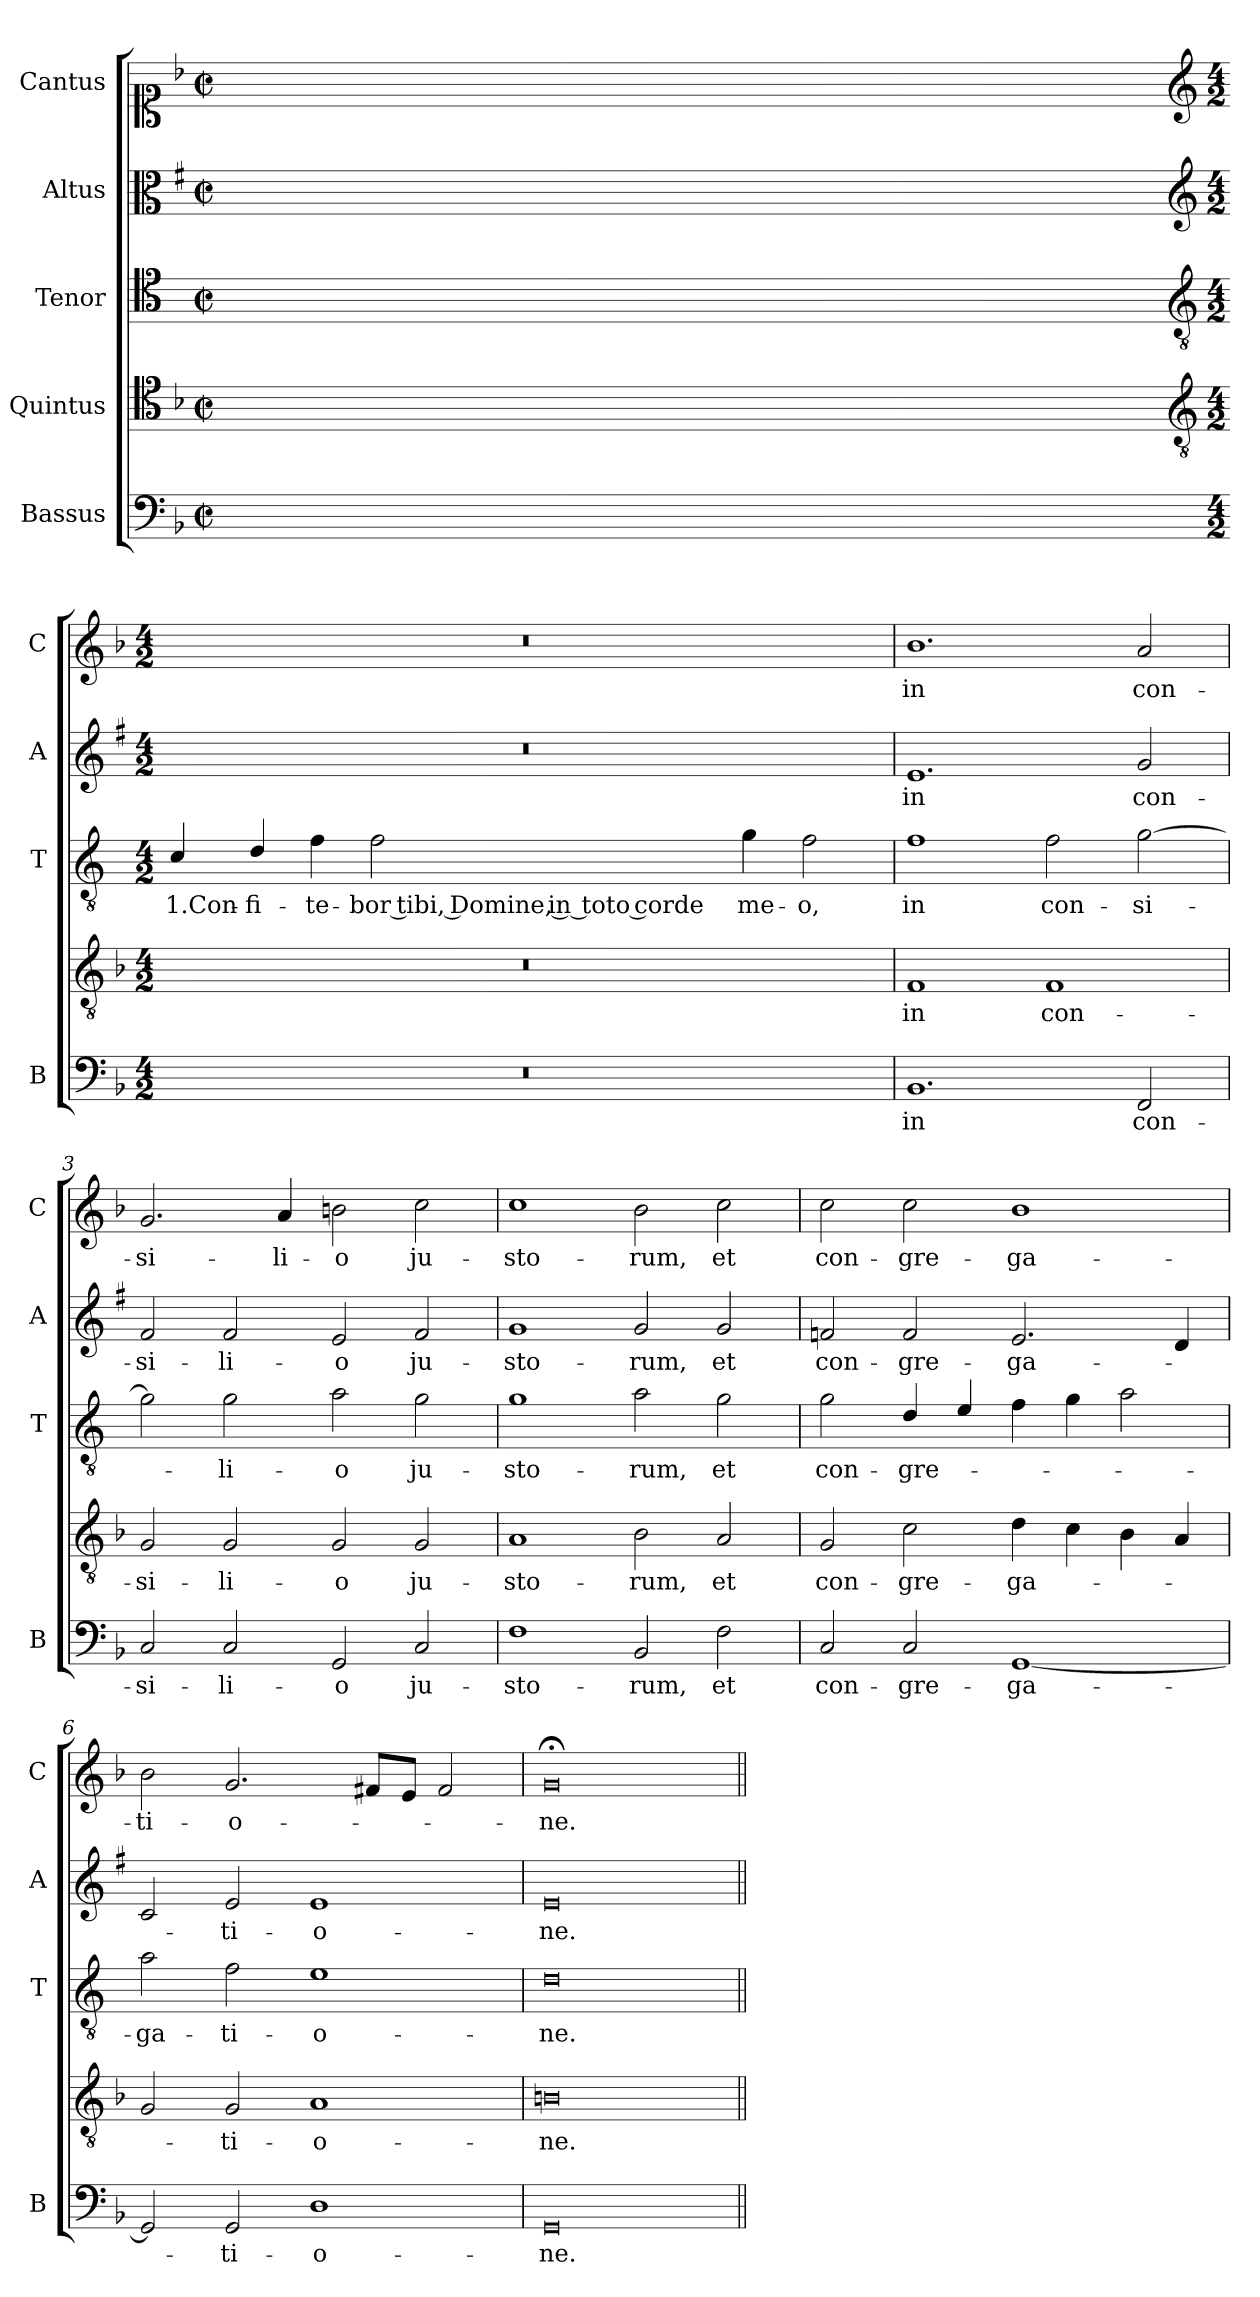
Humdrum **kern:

**kern	**text	**kern	**text	**kern	**text	**kern	**text	**kern	**text
*part5	*part5	*part4	*part4	*part3	*part3	*part2	*part2	*part1	*part1
*staff5	*staff5	*staff4	*staff4	*staff3	*staff3	*staff2	*staff2	*staff1	*staff1
*I"Bassus	*	*I"Quintus	*	*I"Tenor	*	*I"Altus	*	*I"Cantus	*
*I'B	*	*	*	*I'T	*	*I'A	*	*I'C	*
*clefF4	*	*clefC4	*	*clefC4	*	*clefC3	*	*clefC1	*
*	*	*	*	*ITrd4c7	*	*ITrd1c2	*	*	*
*k[b-]	*	*k[b-]	*	*k[b-]	*	*k[b-]	*	*k[b-]	*
*F:	*	*F:	*	*F:	*	*F:	*	*F:	*
*M2/2	*	*M2/2	*	*M2/2	*	*M2/2	*	*M2/2	*
*met(c|)	*	*met(c|)	*	*met(c|)	*	*met(c|)	*	*met(c|)	*
=	=	=	=	=	=	=	=	=	=
1ryy	.	1ryy	.	1ryy	.	1ryy	.	1ryy	.
=1X-	=1X-	=1X-	=1X-	=1X-	=1X-	=1X-	=1X-	=1X-	=1X-
4ryy	.	4ryy	.	4ryy	.	4ryy	.	4ryy	.
4ryy	.	4ryy	.	4ryy	.	4ryy	.	4ryy	.
4ryy	.	4ryy	.	4ryy	.	4ryy	.	4ryy	.
4ryy	.	4ryy	.	4ryy	.	4ryy	.	4ryy	.
=1-	=1-	=1-	=1-	=1-	=1-	=1-	=1-	=1-	=1-
*	*	*clefGv2	*	*clefGv2	*	*clefG2	*	*clefG2	*
*M4/2	*	*M4/2	*	*M4/2	*	*M4/2	*	*M4/2	*
!	!	!	!	!	!LO:LY:b	!	!	!	!
0r	.	0r	.	4F/	1.Con-	0r	.	0r	.
!	!	!	!	!	!LO:LY:b	!	!	!	!
.	.	.	.	4G/	-fi-	.	.	.	.
!	!	!	!	!	!LO:LY:b	!	!	!	!
.	.	.	.	4B-\	-te-	.	.	.	.
!	!	!	!	!	!LO:LY:b	!	!	!	!
.	.	.	.	2B-\	-bor tibi, Domine, in toto corde	.	.	.	.
!	!	!	!	!	!LO:LY:b	!	!	!	!
.	.	.	.	4c\	me-	.	.	.	.
!	!	!	!	!	!LO:LY:b	!	!	!	!
.	.	.	.	2B-\	-o,	.	.	.	.
=2	=2	=2	=2	=2	=2	=2	=2	=2	=2
!	!LO:LY:b	!	!LO:LY:b	!	!LO:LY:b	!	!LO:LY:b	!	!LO:LY:b
1.BB-	in	1F	in	1B-	in	1.d	in	1.b-	in
!	!	!	!LO:LY:b	!	!LO:LY:b	!	!	!	!
.	.	1F	con-	2B-\	con-	.	.	.	.
!	!LO:LY:b	!	!	!	!LO:LY:b	!	!LO:LY:b	!	!LO:LY:b
2FF/	con-	.	.	[2c\	-si-	2f/	con-	2a/	con-
!!LO:LB:g=z
=3	=3	=3	=3	=3	=3	=3	=3	=3	=3
!	!LO:LY:b	!	!LO:LY:b	!	!	!	!LO:LY:b	!	!LO:LY:b
2C/	-si-	2G/	-si-	2c\]	.	2e/	-si-	2.g/	-si-
!	!LO:LY:b	!	!LO:LY:b	!	!LO:LY:b	!	!LO:LY:b	!	!
2C/	-li-	2G/	-li-	2c\	-li-	2e/	-li-	.	.
!	!	!	!	!	!	!	!	!	!LO:LY:b
.	.	.	.	.	.	.	.	4a/	-li-
!	!LO:LY:b	!	!LO:LY:b	!	!LO:LY:b	!	!LO:LY:b	!	!LO:LY:b
2GG/	-o	2G/	-o	2d\	-o	2d/	-o	2bn\	-o
!	!LO:LY:b	!	!LO:LY:b	!	!LO:LY:b	!	!LO:LY:b	!	!LO:LY:b
2C/	ju-	2G/	ju-	2c\	ju-	2e/	ju-	2cc\	ju-
=4	=4	=4	=4	=4	=4	=4	=4	=4	=4
!	!LO:LY:b	!	!LO:LY:b	!	!LO:LY:b	!	!LO:LY:b	!	!LO:LY:b
1F	-sto-	1A	-sto-	1c	-sto-	1f	-sto-	1cc	-sto-
!	!LO:LY:b	!	!LO:LY:b	!	!LO:LY:b	!	!LO:LY:b	!	!LO:LY:b
2BB-/	-rum,	2B-\	-rum,	2d\	-rum,	2f/	-rum,	2b-\	-rum,
!	!LO:LY:b	!	!LO:LY:b	!	!LO:LY:b	!	!LO:LY:b	!	!LO:LY:b
2F\	et	2A/	et	2c\	et	2f/	et	2cc\	et
=5	=5	=5	=5	=5	=5	=5	=5	=5	=5
!	!LO:LY:b	!	!LO:LY:b	!	!LO:LY:b	!	!LO:LY:b	!	!LO:LY:b
2C/	con-	2G/	con-	2c\	con-	2e-X/	con-	2cc\	con-
!	!LO:LY:b	!	!LO:LY:b	!	!LO:LY:b	!	!LO:LY:b	!	!LO:LY:b
2C/	-gre-	2c\	-gre-	4G/	-gre-	2e-/	-gre-	2cc\	-gre-
.	.	.	.	4A/	.	.	.	.	.
!	!LO:LY:b	!	!LO:LY:b	!	!	!	!LO:LY:b	!	!LO:LY:b
[1GG	-ga-	4d\	-ga-	4B-\	.	2.d/	-ga-	1b-	-ga-
.	.	4c\	.	4c\	.	.	.	.	.
.	.	4B-\	.	2d\	.	.	.	.	.
.	.	4A/	.	.	.	4c/	.	.	.
=6	=6	=6	=6	=6	=6	=6	=6	=6	=6
!	!	!	!	!	!LO:LY:b	!	!	!	!LO:LY:b
2GG/]	.	2G/	.	2d\	-ga-	2B-/	.	2b-\	-ti-
!	!LO:LY:b	!	!LO:LY:b	!	!LO:LY:b	!	!LO:LY:b	!	!LO:LY:b
2GG/	-ti-	2G/	-ti-	2B-\	-ti-	2d/	-ti-	2.g/	-o-
!	!LO:LY:b	!	!LO:LY:b	!	!LO:LY:b	!	!LO:LY:b	!	!
1D	-o-	1A	-o-	1A	-o-	1d	-o-	.	.
.	.	.	.	.	.	.	.	8f#X/L	.
.	.	.	.	.	.	.	.	8e/J	.
.	.	.	.	.	.	.	.	2f#/	.
=7	=7	=7	=7	=7	=7	=7	=7	=7	=7
!	!LO:LY:b	!	!LO:LY:b	!	!LO:LY:b	!	!LO:LY:b	!	!LO:LY:b
0GG	-ne.	0Bn	-ne.	0G	-ne.	0d	-ne.	0g;<	-ne.
=||	=||	=||	=||	=||	=||	=||	=||	=||	=||
*-	*-	*-	*-	*-	*-	*-	*-	*-	*-
